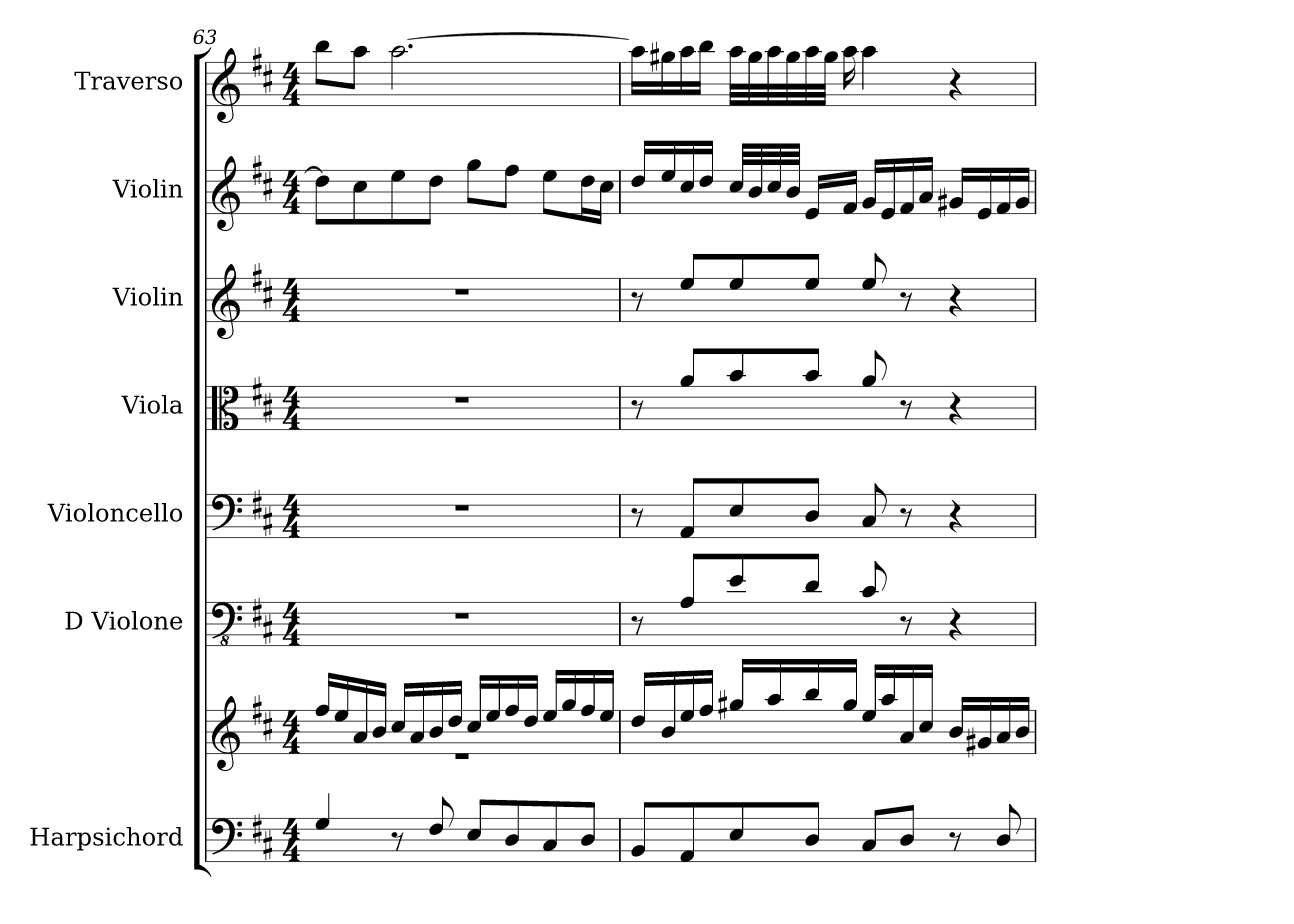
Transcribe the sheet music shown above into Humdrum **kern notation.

**kern	**kern	**kern	**kern	**kern	**kern	**kern	**kern
*part7	*part7	*part6	*part5	*part4	*part3	*part2	*part1
*staff8	*staff7	*staff6	*staff5	*staff4	*staff3	*staff2	*staff1
*I"Harpsichord	*	*I"D Violone	*I"Violoncello	*I"Viola	*I"Violin	*I"Violin	*I"Traverso
*I'Hch.	*	*I'D Vne.	*I'Vc.	*I'Vla.	*I'Vln.	*I'Vln.	*I'Trv.
!!LO:PB:g=z
*clefF4	*clefG2	*clefFv4	*clefF4	*clefC3	*clefG2	*clefG2	*clefG2
*	*	*ITrd7c12	*	*	*	*	*
*k[f#c#]	*k[f#c#]	*k[f#c#]	*k[f#c#]	*k[f#c#]	*k[f#c#]	*k[f#c#]	*k[f#c#]
*M4/4	*M4/4	*M4/4	*M4/4	*M4/4	*M4/4	*M4/4	*M4/4
=63	=63	=63	=63	=63	=63	=63	=63
*	*^	*	*	*	*	*	*
4G/	16ff#/LL	1r	1r	1r	1r	1r	8dd\L]	8bb\L
.	16ee/	.	.	.	.	.	.	.
.	16a/	.	.	.	.	.	8cc#\	8aa\J
.	16b/JJ	.	.	.	.	.	.	.
8r	16cc#/LL	.	.	.	.	.	8ee\	[2.aa\
.	16a/	.	.	.	.	.	.	.
8F#/	16b/	.	.	.	.	.	8dd\J	.
.	16dd/JJ	.	.	.	.	.	.	.
8E/L	16cc#/LL	.	.	.	.	.	8gg\L	.
.	16ee/	.	.	.	.	.	.	.
8D/	16ff#/	.	.	.	.	.	8ff#\J	.
.	16dd/JJ	.	.	.	.	.	.	.
8C#/	16ee/LL	.	.	.	.	.	8ee\L	.
.	16gg/	.	.	.	.	.	.	.
8D/J	16ff#/	.	.	.	.	.	16dd\L	.
.	16ee/JJ	.	.	.	.	.	16cc#\JJ	.
*	*v	*v	*	*	*	*	*	*
=64	=64	=64	=64	=64	=64	=64	=64
8BB/L	16dd/LL	8r	8r	8r	8r	16dd/LL	16aa\LL]
.	16b/	.	.	.	.	16ee/	16gg#X\
8AA/	16ee/	8AAA/L	8AA/L	8a/L	8ee/L	16cc#/	16aa\
.	16ff#/JJ	.	.	.	.	16dd/JJ	16bb\JJ
8E/	16gg#X/LL	8EE/	8E/	8b/	8ee/	32cc#/LLL	32aa\LLL
.	.	.	.	.	.	32b/	32gg#\
.	16aa/	.	.	.	.	32cc#/	32aa\
.	.	.	.	.	.	32b/JJJ	32gg#\
8D/J	16bb/	8DD/J	8D/J	8b/J	8ee/J	16e/LL	32aa\
.	.	.	.	.	.	.	32gg#\JJJ
.	16gg#/JJ	.	.	.	.	16f#/JJ	16aa\
8C#/L	16ee/LL	8CC#/	8C#/	8a/	8ee/	16g/LL	4aa\
.	16aa/	.	.	.	.	16e/	.
8D/J	16a/	8r	8r	8r	8r	16f#/	.
.	16cc#/JJ	.	.	.	.	16a/JJ	.
8r	16b/LL	4r	4r	4r	4r	16g#X/LL	4r
.	16g#X/	.	.	.	.	16e/	.
8D/	16a/	.	.	.	.	16f#/	.
.	16b/JJ	.	.	.	.	16g#/JJ	.
=	=	=	=	=	=	=	=
*-	*-	*-	*-	*-	*-	*-	*-
